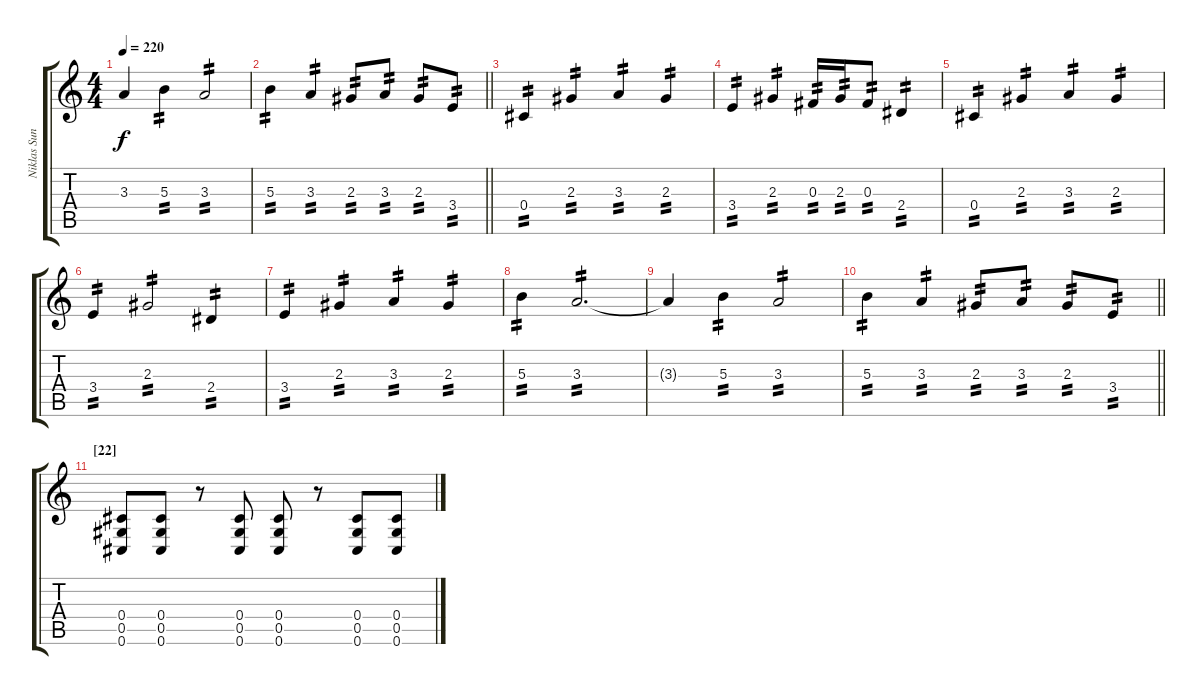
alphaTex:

\track ("Niklas Sundin" "Niklas Sun") {instrument distortionguitar}
\staff {score tabs}
\tuning (Eb4 Bb3 Gb3 Db3 Ab2 Db2) {hide}
\ts (4 4)
\tempo 220
\clef g2
\ks c
3.3{t}.4{dy f} 5.3.4{tp 2} 3.3.2{tp 2} |
\barLineRight lightlight
5.3.4{tp 2} 3.3.4{tp 2} 2.3.8{tp 2} 3.3.8{tp 2} 2.3.8{tp 2} 3.4.8{tp 2} |
0.4.4{tp 2} 2.3.4{tp 2} 3.3.4{tp 2} 2.3.4{tp 2} |
3.4.4{tp 2} 2.3.4{tp 2} 0.3.16{tp 2} 2.3.16{tp 2} 0.3.8{tp 2} 2.4.4{tp 2} |
0.4.4{tp 2} 2.3.4{tp 2} 3.3.4{tp 2} 2.3.4{tp 2} |
3.4.4{tp 2} 2.3.2{tp 2} 2.4.4{tp 2} |
3.4.4{tp 2} 2.3.4{tp 2} 3.3.4{tp 2} 2.3.4{tp 2} |
5.3.4{tp 2} 3.3.2{d tp 2} |
3.3{t}.4 5.3.4{tp 2} 3.3.2{tp 2} |
\barLineRight lightlight
5.3.4{tp 2} 3.3.4{tp 2} 2.3.8{tp 2} 3.3.8{tp 2} 2.3.8{tp 2} 3.4.8{tp 2} |
\section ("" "[22]")
(0.4 0.5 0.6).8 (0.4 0.5 0.6).8 r.8 (0.4 0.5 0.6).8 (0.4 0.5 0.6).8 r.8 (0.4 0.5 0.6).8 (0.4 0.5 0.6).8
